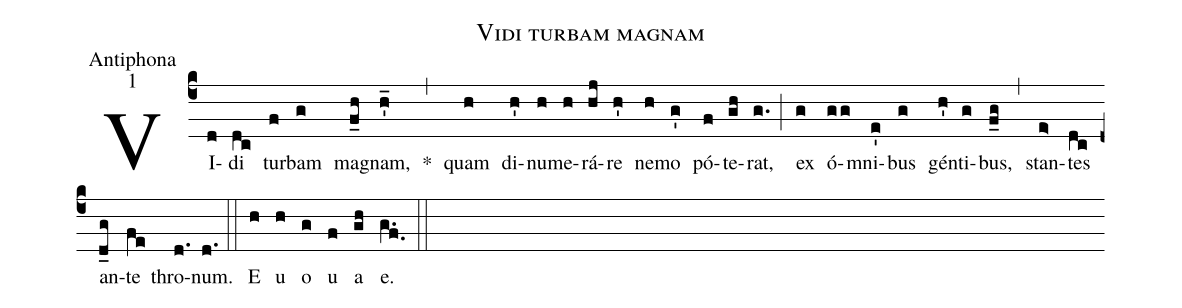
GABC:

name:Vidi turbam magnam;
office-part:Antiphona;
mode:1;
%%
(c4) VI(d)di(dc) tur(f)bam(g) ma(f_h)gnam,(h'_) *(,) quam(h) di(h')nu(h)me(h)rá(hj)re(h') ne(h)mo(g') pó(f)te(gh)rat,(g.) (;) ex(g) ó(gg)mni(e')bus(g) gén(h')ti(g)bus,(f_g) (,) stan(e>)tes(dc) an(d_g)te(fe) thro(d.)num.(d.) (::) E(h) u(h) o(g) u(f) a(gh) e.(g.f.) (::)
